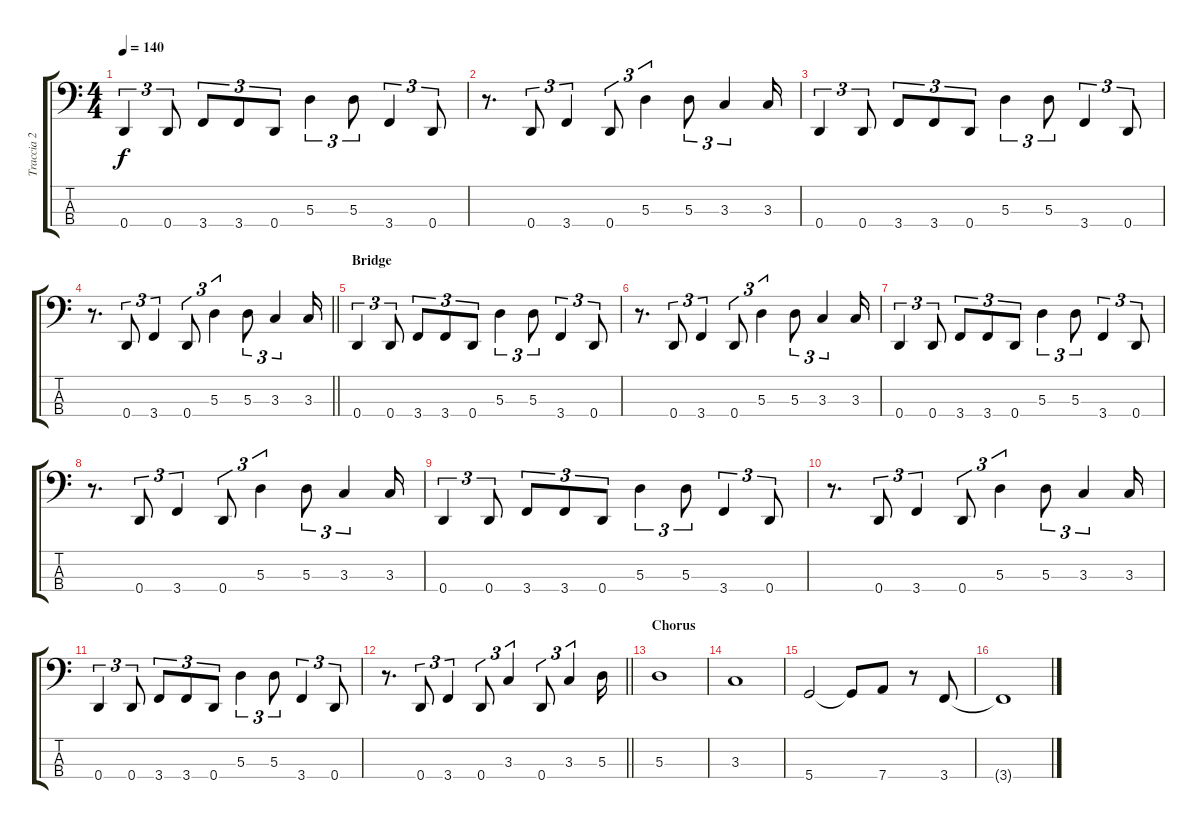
\track ("Traccia 2" "Traccia 2") {instrument slapbass1}
\staff {score tabs}
\tuning (G2 D2 A1 D1) {hide}
\ts (4 4)
\tempo 140
\clef f4
\ks c
0.4.4{tu (3 2) dy f} 0.4.8{tu (3 2)} 3.4.8{tu (3 2)} 3.4.8{tu (3 2)} 0.4.8{tu (3 2)} 5.3.4{tu (3 2)} 5.3.8{tu (3 2)} 3.4.4{tu (3 2)} 0.4.8{tu (3 2)} |
r.8{d} 0.4.8{tu (3 2)} 3.4.4{tu (3 2)} 0.4.8{tu (3 2)} 5.3.4{tu (3 2)} 5.3.8{tu (3 2)} 3.3.4{tu (3 2)} 3.3.16 |
0.4.4{tu (3 2)} 0.4.8{tu (3 2)} 3.4.8{tu (3 2)} 3.4.8{tu (3 2)} 0.4.8{tu (3 2)} 5.3.4{tu (3 2)} 5.3.8{tu (3 2)} 3.4.4{tu (3 2)} 0.4.8{tu (3 2)} |
\barLineRight lightlight
r.8{d} 0.4.8{tu (3 2)} 3.4.4{tu (3 2)} 0.4.8{tu (3 2)} 5.3.4{tu (3 2)} 5.3.8{tu (3 2)} 3.3.4{tu (3 2)} 3.3.16 |
\section ("" "Bridge")
0.4.4{tu (3 2) instrument slapbass2} 0.4.8{tu (3 2)} 3.4.8{tu (3 2)} 3.4.8{tu (3 2)} 0.4.8{tu (3 2)} 5.3.4{tu (3 2)} 5.3.8{tu (3 2)} 3.4.4{tu (3 2)} 0.4.8{tu (3 2)} |
r.8{d} 0.4.8{tu (3 2)} 3.4.4{tu (3 2)} 0.4.8{tu (3 2)} 5.3.4{tu (3 2)} 5.3.8{tu (3 2)} 3.3.4{tu (3 2)} 3.3.16 |
0.4.4{tu (3 2)} 0.4.8{tu (3 2)} 3.4.8{tu (3 2)} 3.4.8{tu (3 2)} 0.4.8{tu (3 2)} 5.3.4{tu (3 2)} 5.3.8{tu (3 2)} 3.4.4{tu (3 2)} 0.4.8{tu (3 2)} |
r.8{d} 0.4.8{tu (3 2)} 3.4.4{tu (3 2)} 0.4.8{tu (3 2)} 5.3.4{tu (3 2)} 5.3.8{tu (3 2)} 3.3.4{tu (3 2)} 3.3.16 |
0.4.4{tu (3 2)} 0.4.8{tu (3 2)} 3.4.8{tu (3 2)} 3.4.8{tu (3 2)} 0.4.8{tu (3 2)} 5.3.4{tu (3 2)} 5.3.8{tu (3 2)} 3.4.4{tu (3 2)} 0.4.8{tu (3 2)} |
r.8{d} 0.4.8{tu (3 2)} 3.4.4{tu (3 2)} 0.4.8{tu (3 2)} 5.3.4{tu (3 2)} 5.3.8{tu (3 2)} 3.3.4{tu (3 2)} 3.3.16 |
0.4.4{tu (3 2)} 0.4.8{tu (3 2)} 3.4.8{tu (3 2)} 3.4.8{tu (3 2)} 0.4.8{tu (3 2)} 5.3.4{tu (3 2)} 5.3.8{tu (3 2)} 3.4.4{tu (3 2)} 0.4.8{tu (3 2)} |
\barLineRight lightlight
r.8{d} 0.4.8{tu (3 2)} 3.4.4{tu (3 2)} 0.4.8{tu (3 2)} 3.3.4{tu (3 2)} 0.4.8{tu (3 2)} 3.3.4{tu (3 2)} 5.3.16 |
\section ("" "Chorus")
5.3.1 |
3.3.1 |
5.4.2 5.4{t}.8 7.4.8 r.8 3.4.8 |
3.4{t}.1
